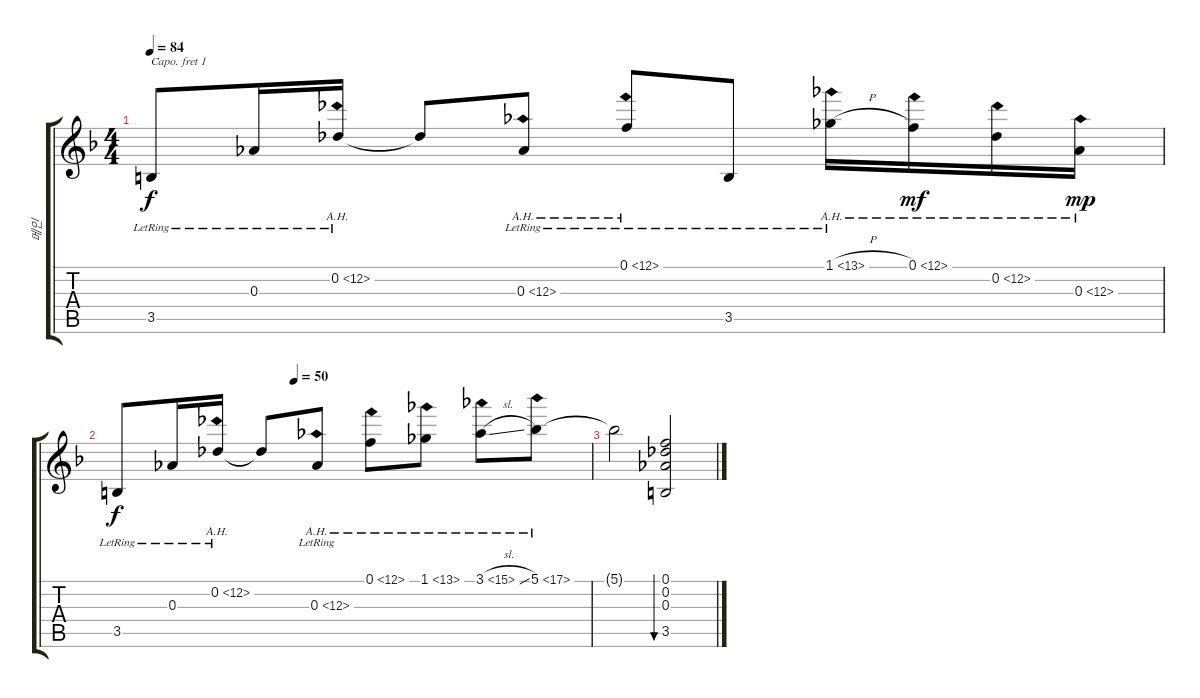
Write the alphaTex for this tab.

\track ("메인" "메인") {instrument acousticguitarsteel}
\staff {score tabs}
\capo 1
\tuning (E4 C4 G3 D3 G2 C2) {hide}
\ts (4 4)
\tempo 84
\clef g2
\ks f
3.5{lr}.8{dy f} 0.3{lr}.16 0.2{ah 12 lr}.16 0.2{t}.8 0.3{ah 12 lr}.8 0.1{ah 12 lr}.8 3.5{lr}.8 1.1{ah 12 h lr}.16 0.1{ah 12}.16{dy mf} 0.2{ah 12}.16 0.3{ah 12}.16{dy mp} |
\tempo (50 0.375)
3.5{lr}.8{dy f} 0.3{lr}.16 0.2{ah 12 lr}.16 0.2{t}.8 0.3{ah 12 lr}.8 0.1{ah 12}.8 1.1{ah 12}.8 3.1{ah 12 sl}.8 5.1{ah 12}.8 |
5.1{t}.2 (0.1 0.2 0.3 3.5).2{bu 240}
